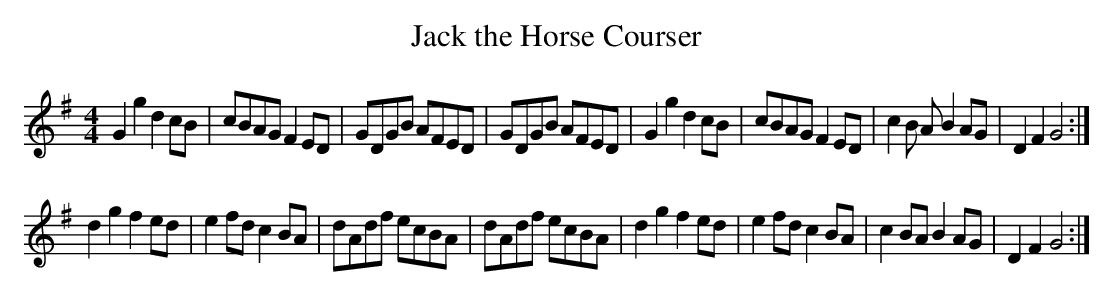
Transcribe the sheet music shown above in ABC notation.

X:1
T:Jack the Horse Courser
M:4/4
L:1/8
K:G
G2g2d2csBs|cBAG F2 EsDs|GDGB AFED|GDGB AFED|G2g2d2csBs|cBAG F2 EsDs|c2Bs
AsB2AsGs|D2F2G4:|!
d2g2f2esds|e2fsdsc2BsAs|dAdf ecBA|dAdf ecBA|d2g2f2ed|e2fdc2BsAs|c2BsAsB2
AsGs|D2F2G4:|!
